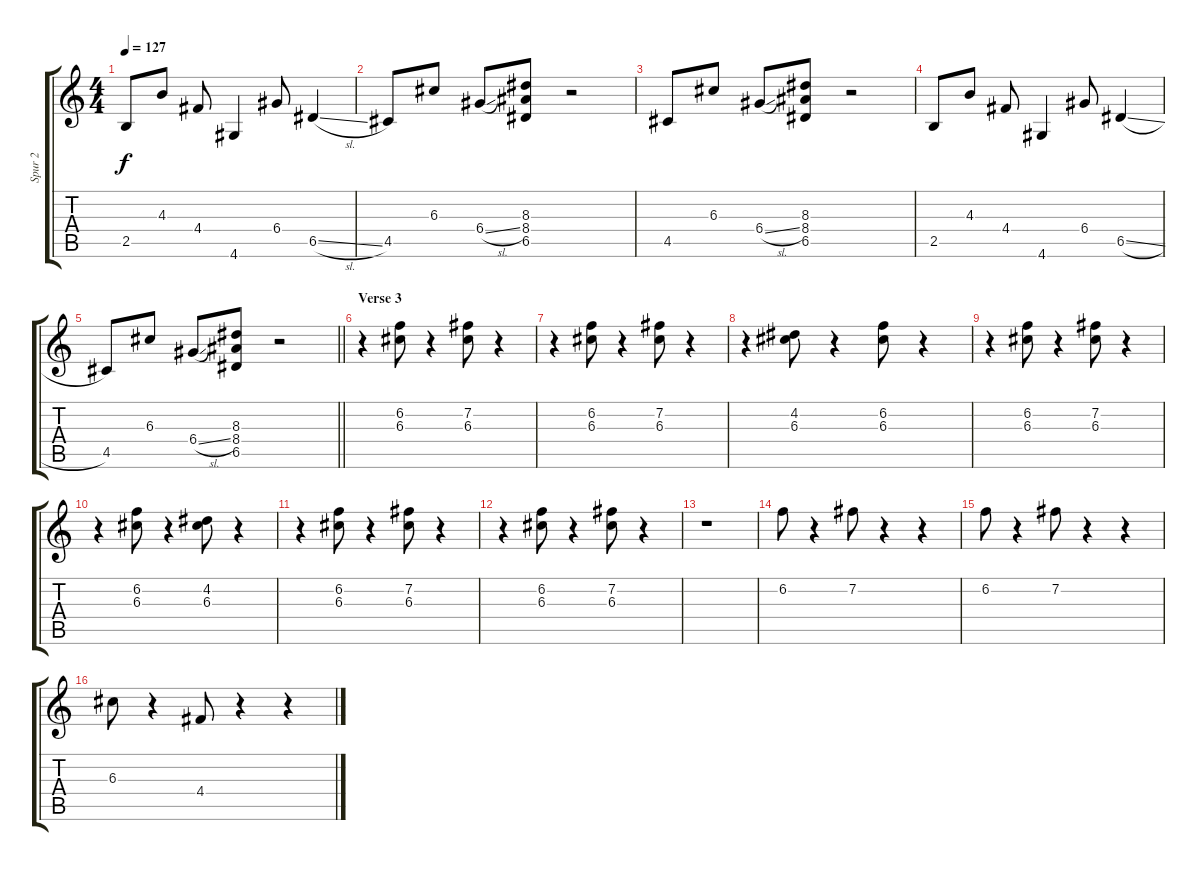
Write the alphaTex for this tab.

\track ("Spur 2" "Spur 2") {instrument electricguitarclean}
\staff {score tabs}
\tuning (E4 B3 G3 D3 A2 E2) {hide}
\ts (4 4)
\tempo 127
\clef g2
\ks c
2.5.8{dy f} 4.3.8 4.4.8 4.6.4 6.4.8 6.5{sl}.4 |
4.5.8 6.3.8 6.4{sl}.8 (8.3 8.4 6.5).8 r.2 |
4.5.8 6.3.8 6.4{sl}.8 (8.3 8.4 6.5).8 r.2 |
2.5.8 4.3.8 4.4.8 4.6.4 6.4.8 6.5{sl}.4 |
\barLineRight lightlight
4.5.8 6.3.8 6.4{sl}.8 (8.3 8.4 6.5).8 r.2 |
\section ("" "Verse 3")
r.4 (6.2 6.3).8 r.4 (7.2 6.3).8 r.4 |
r.4 (6.2 6.3).8 r.4 (7.2 6.3).8 r.4 |
r.4 (4.2 6.3).8 r.4 (6.2 6.3).8 r.4 |
r.4 (6.2 6.3).8 r.4 (7.2 6.3).8 r.4 |
r.4 (6.2 6.3).8 r.4 (4.2 6.3).8 r.4 |
r.4 (6.2 6.3).8 r.4 (7.2 6.3).8 r.4 |
r.4 (6.2 6.3).8 r.4 (7.2 6.3).8 r.4 |
r.1 |
6.2.8 r.4 7.2.8 r.4 r.4 |
6.2.8 r.4 7.2.8 r.4 r.4 |
6.3.8 r.4 4.4.8 r.4 r.4
